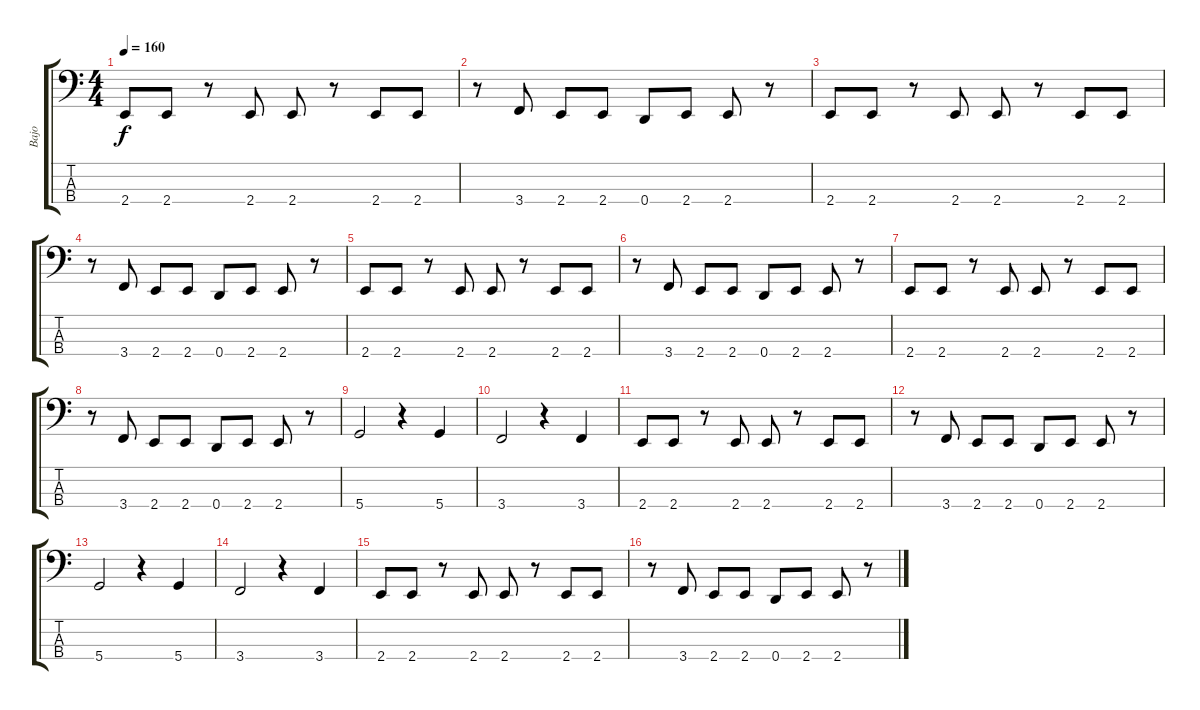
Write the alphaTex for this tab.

\track ("Bajo" "Bajo") {instrument electricbasspick}
\staff {score tabs}
\tuning (G2 D2 A1 D1) {hide}
\ts (4 4)
\tempo 160
\clef f4
\ks c
2.4.8{dy f} 2.4.8 r.8 2.4.8 2.4.8 r.8 2.4.8 2.4.8 |
r.8 3.4.8 2.4.8 2.4.8 0.4.8 2.4.8 2.4.8 r.8 |
2.4.8 2.4.8 r.8 2.4.8 2.4.8 r.8 2.4.8 2.4.8 |
r.8 3.4.8 2.4.8 2.4.8 0.4.8 2.4.8 2.4.8 r.8 |
2.4.8 2.4.8 r.8 2.4.8 2.4.8 r.8 2.4.8 2.4.8 |
r.8 3.4.8 2.4.8 2.4.8 0.4.8 2.4.8 2.4.8 r.8 |
2.4.8 2.4.8 r.8 2.4.8 2.4.8 r.8 2.4.8 2.4.8 |
r.8 3.4.8 2.4.8 2.4.8 0.4.8 2.4.8 2.4.8 r.8 |
5.4.2 r.4 5.4.4 |
3.4.2 r.4 3.4.4 |
2.4.8 2.4.8 r.8 2.4.8 2.4.8 r.8 2.4.8 2.4.8 |
r.8 3.4.8 2.4.8 2.4.8 0.4.8 2.4.8 2.4.8 r.8 |
5.4.2 r.4 5.4.4 |
3.4.2 r.4 3.4.4 |
2.4.8 2.4.8 r.8 2.4.8 2.4.8 r.8 2.4.8 2.4.8 |
r.8 3.4.8 2.4.8 2.4.8 0.4.8 2.4.8 2.4.8 r.8
